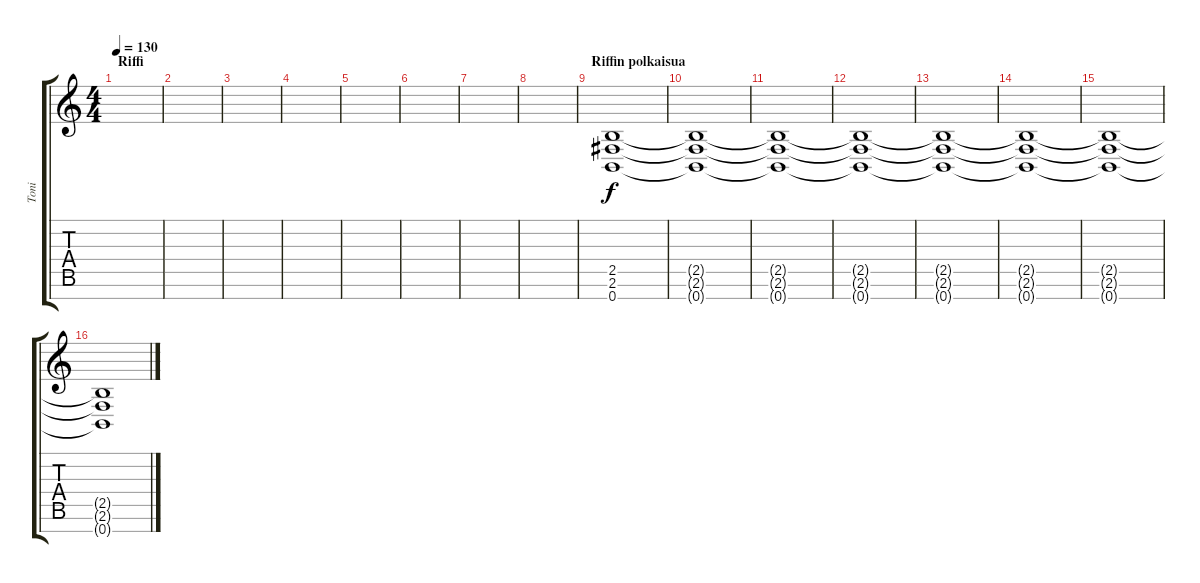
\track ("Toni" "Toni") {instrument distortionguitar}
\staff {score tabs}
\tuning (E4 B3 G3 D3 A2 E2 B1) {hide}
\ts (4 4)
\section ("" "Riffi")
\tempo 130
\clef g2
\ks c
|
|
|
|
|
|
|
|
\section ("" "Riffin polkaisua")
(2.5 2.6 0.7).1 |
(2.5{t} 2.6{t} 0.7{t}).1 |
(2.5{t} 2.6{t} 0.7{t}).1 |
(2.5{t} 2.6{t} 0.7{t}).1 |
(2.5{t} 2.6{t} 0.7{t}).1 |
(2.5{t} 2.6{t} 0.7{t}).1 |
(2.5{t} 2.6{t} 0.7{t}).1 |
(2.5{t} 2.6{t} 0.7{t}).1
